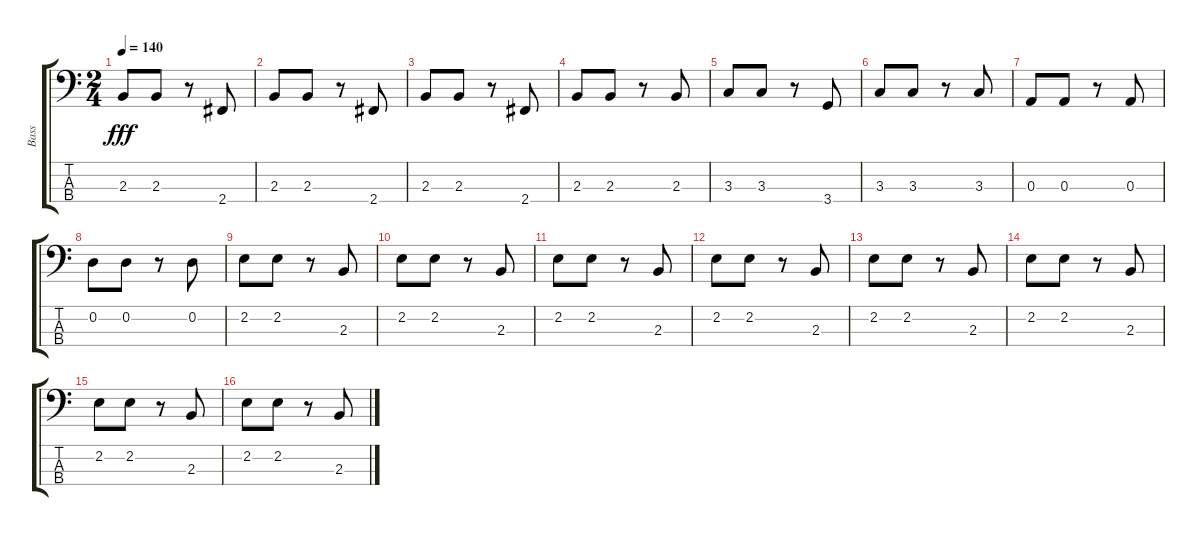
\track ("Bass" "Bass") {instrument electricbassfinger}
\staff {score tabs}
\tuning (G2 D2 A1 E1) {hide}
\ts (2 4)
\tempo 140
\clef f4
\ks c
2.3.8{dy fff} 2.3.8 r.8 2.4.8 |
2.3.8 2.3.8 r.8 2.4.8 |
2.3.8 2.3.8 r.8 2.4.8 |
2.3.8 2.3.8 r.8 2.3.8 |
3.3.8 3.3.8 r.8 3.4.8 |
3.3.8 3.3.8 r.8 3.3.8 |
0.3.8 0.3.8 r.8 0.3.8 |
0.2.8 0.2.8 r.8 0.2.8 |
2.2.8 2.2.8 r.8 2.3.8 |
2.2.8 2.2.8 r.8 2.3.8 |
2.2.8 2.2.8 r.8 2.3.8 |
2.2.8 2.2.8 r.8 2.3.8 |
2.2.8 2.2.8 r.8 2.3.8 |
2.2.8 2.2.8 r.8 2.3.8 |
2.2.8 2.2.8 r.8 2.3.8 |
2.2.8 2.2.8 r.8 2.3.8
